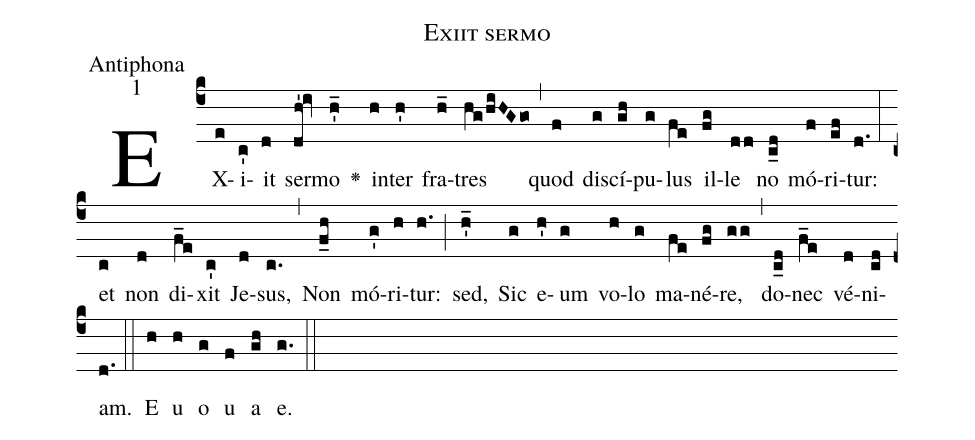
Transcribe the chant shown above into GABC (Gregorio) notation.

name:Exiit sermo;
office-part:Antiphona;
mode:1;
%%
(c4)EX(e)i(c')it(d) ser(dh'1!iv)mo(h_') <v>\greheightstar</v>() in(h)ter(h') fra(h_)tres(hg/hiHGgo) (,) quod(f) di(g)scí(gh)pu(g)lus(fe) il(fg)le(dd) no(c_d) mó(f)ri(ef)tur:(d.) (:) et(c) non(d) di(f_e)xit(c') Je(d)sus,(c.) (,) Non(f_h) mó(g')ri(h)tur:(h.) (;) sed,(h_') Sic(g) e(h')um(g) vo(h)lo(g) ma(fe)né(fg)re,(gg) (,) do(c_d)nec(f_e) vé(d)ni(cd)am.(d.) (::) E(h) u(h) o(g) u(f) a(gh) e.(g.) (::)
